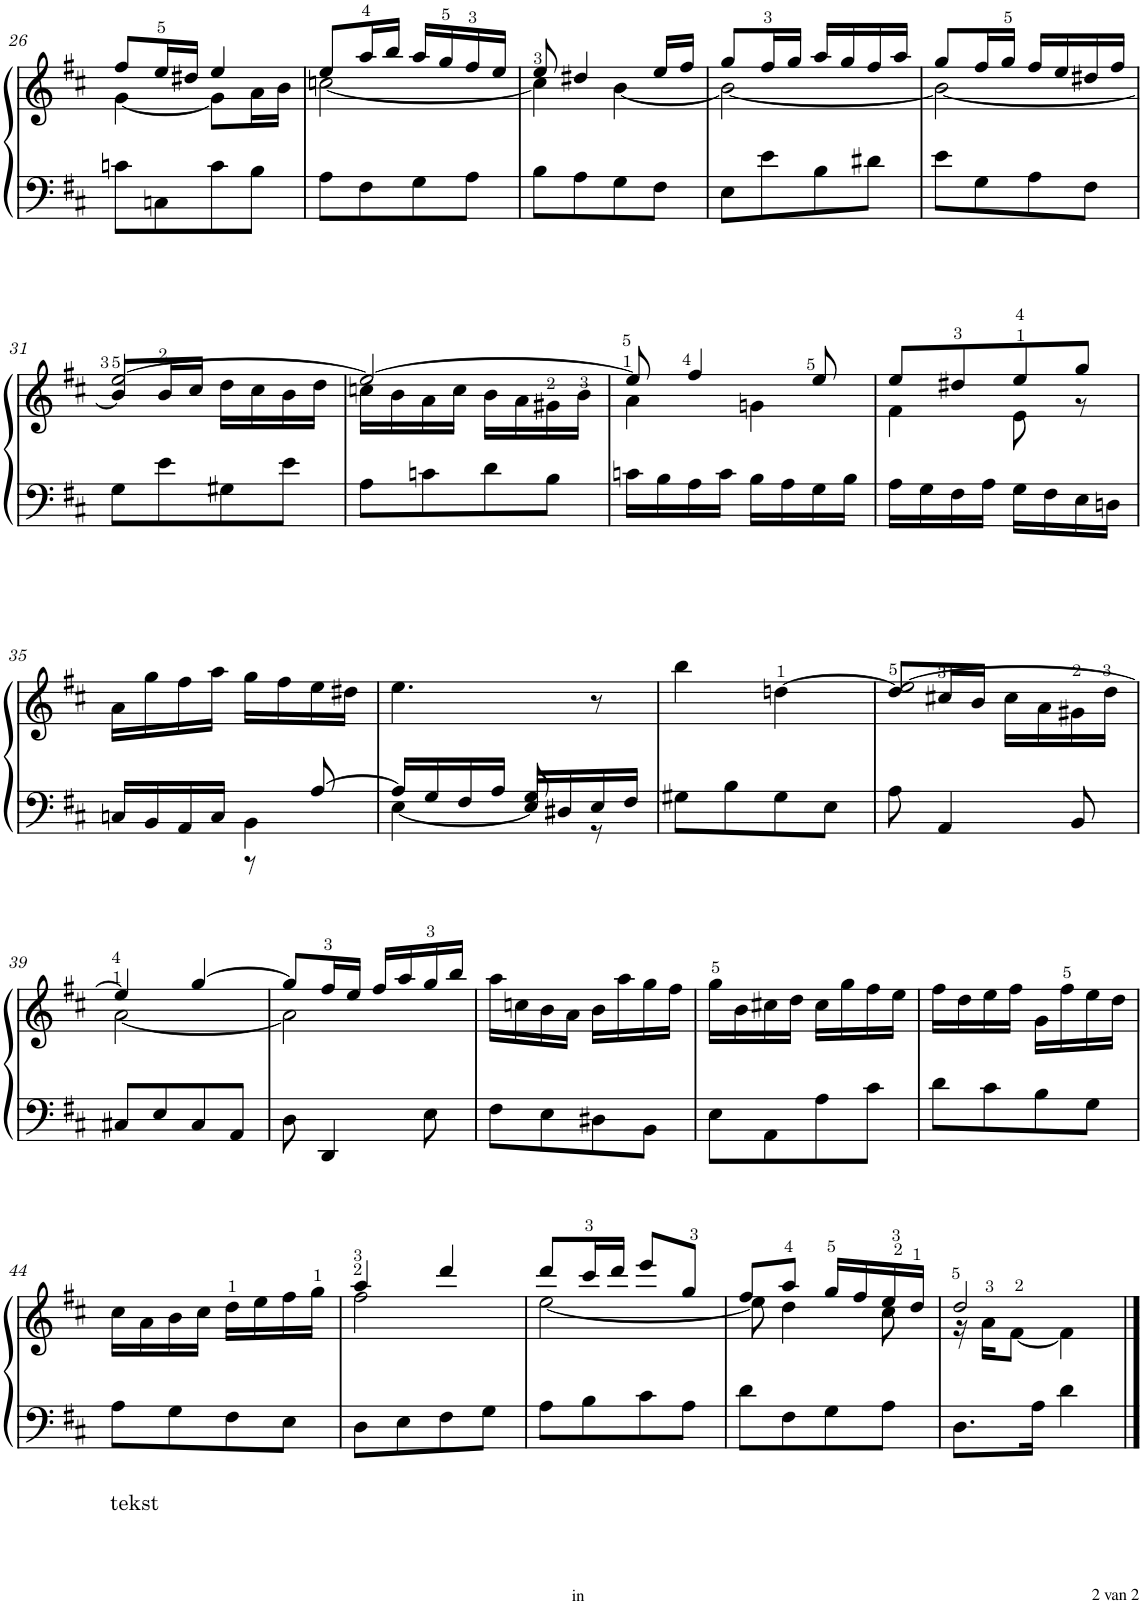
**kern	**kern
*part1	*part1
*staff2	*staff1
*I"Klavír	*
*I'Klv.	*
!!LO:PB:g=z
*clefF4	*clefG2
*k[f#c#]	*k[f#c#]
*M2/4	*M2/4
=26	=26
*	*^
8cn\L	8ff#/L	[4g\
8Cn\	16ee/L	.
.	16dd#X/JJ	.
8c\	4ee/	8g\L]
8B\J	.	16a\L
.	.	16b\JJ
=27	=27	=27
8A\L	8ee/L	[2ccn\
8F#\	16aa/L	.
.	16bb/JJ	.
8G\	16aa/LL	.
.	16gg/	.
8A\J	16ff#/	.
.	16ee/JJ	.
=28	=28	=28
8B\L	8ee/	4cc\]
8A\	4dd#X/	.
8G\	.	[4b\
8F#\J	16ee/LL	.
.	16ff#/JJ	.
=29	=29	=29
8E\L	8gg/L	2b\_
8e\	16ff#/L	.
.	16gg/JJ	.
8B\	16aa/LL	.
.	16gg/	.
8d#X\J	16ff#/	.
.	16aa/JJ	.
=30	=30	=30
8e\L	8gg/L	2b\_
8G\	16ff#/L	.
.	16gg/JJ	.
8A\	16ff#/LL	.
.	16ee/	.
8F#\J	16dd#X/	.
.	16ff#/JJ	.
!!LO:LB:g=z	!!
=31	=31	=31
8G\L	8b/L]	[2ee/
8e\	16b/L	.
.	16cc#/JJ	.
8G#X\	16dd\LL	.
.	16cc#\	.
8e\J	16b\	.
.	16dd\JJ	.
=32	=32	=32
8A\L	16ccn\LL	2ee/_
.	16b\	.
8cn\	16a\	.
.	16cc\JJ	.
8d\	16b\LL	.
.	16a\	.
8B\J	16g#X\	.
.	16b\JJ	.
=33	=33	=33
16cn\LL	8ee/]	4a\
16B\	.	.
16A\	4ff#/	.
16c\JJ	.	.
16B\LL	.	4gn\
16A\	.	.
16G\	8ee/	.
16B\JJ	.	.
=34	=34	=34
16A\LL	8ee/L	4f#\
16G\	.	.
16F#\	8dd#X/	.
16A\JJ	.	.
16G\LL	8ee/	8e\
16F#\	.	.
16E\	8gg/J	8r
16Dn\JJ	.	.
*	*v	*v
!!LO:LB:g=z
=35	=35
*^	*
16Cn/LL	4ryy	16a\LL
16BB/	.	16gg\
16AA/	.	16ff#\
16C/JJ	.	16aa\JJ
4BB\	8r	16gg\LL
.	.	16ff#\
.	[8A/	16ee\
.	.	16dd#X\JJ
=36	=36	=36
16A/LL]	[4E\	4.ee\
16G/	.	.
16F#/	.	.
16A/JJ	.	.
16E/LL]	8G/	.
16D#X/	.	.
16E/	8r	8r
16F#/JJ	.	.
*v	*v	*
=37	=37
8G#X\L	4bb\
8B\	.
8G#\	[4ddn\
8E\J	.
=38	=38
*	*^
8A\	8dd/L]	[2ee/
4AA/	16cc#X/L	.
.	16b/JJ	.
.	16cc#\LL	.
.	16a\	.
8BB/	16g#X\	.
.	16dd\JJ	.
!!LO:LB:g=z	!!
=39	=39	=39
8C#X/L	[2a\	4ee/]
8E/	.	.
8C#/	.	[4gg/
8AA/J	.	.
=40	=40	=40
8D\	8gg/L]	2a\]
4DD/	16ff#/L	.
.	16ee/JJ	.
.	16ff#/LL	.
.	16aa/	.
8E\	16gg/	.
.	16bb/JJ	.
*	*v	*v
=41	=41
8F#\L	16aa\LL
.	16ccn\
8E\	16b\
.	16a\JJ
8D#X\	16b\LL
.	16aa\
8BB\J	16gg\
.	16ff#\JJ
=42	=42
8E\L	16gg\LL
.	16b\
8AA\	16cc#X\
.	16dd\JJ
8A\	16cc#\LL
.	16gg\
8c#\J	16ff#\
.	16ee\JJ
=43	=43
8d\L	16ff#\LL
.	16dd\
8c#\	16ee\
.	16ff#\JJ
8B\	16g\LL
.	16ff#\
8G\J	16ee\
.	16dd\JJ
!!LO:LB:g=z
=44	=44
!LO:TX:b:t=tekst	!
8A\L	16cc#\LL
.	16a\
8G\	16b\
.	16cc#\JJ
8F#\	16dd\LL
.	16ee\
8E\J	16ff#\
.	16gg\JJ
=45	=45
*	*^
8D\L	2ff#\	4aa/
8E\	.	.
8F#\	.	4ddd/
8G\J	.	.
=46	=46	=46
8A\L	8ddd/L	[2ee\
8B\	16ccc#/L	.
.	16ddd/JJ	.
8c#\	8eee/L	.
8A\J	8gg/J	.
=47	=47	=47
8d\L	8ff#/L	8ee\]
8F#\	8aa/J	4dd\
8G\	16gg/LL	.
.	16ff#/	.
8A\J	16ee/	8cc#\
.	16dd/JJ	.
=48	=48	=48
8.D\L	2dd/	16r
.	.	16a\KL
.	.	[8f#\J
16A\Jk	.	.
4d\	.	4f#\]
*	*v	*v
==	==
*-	*-
